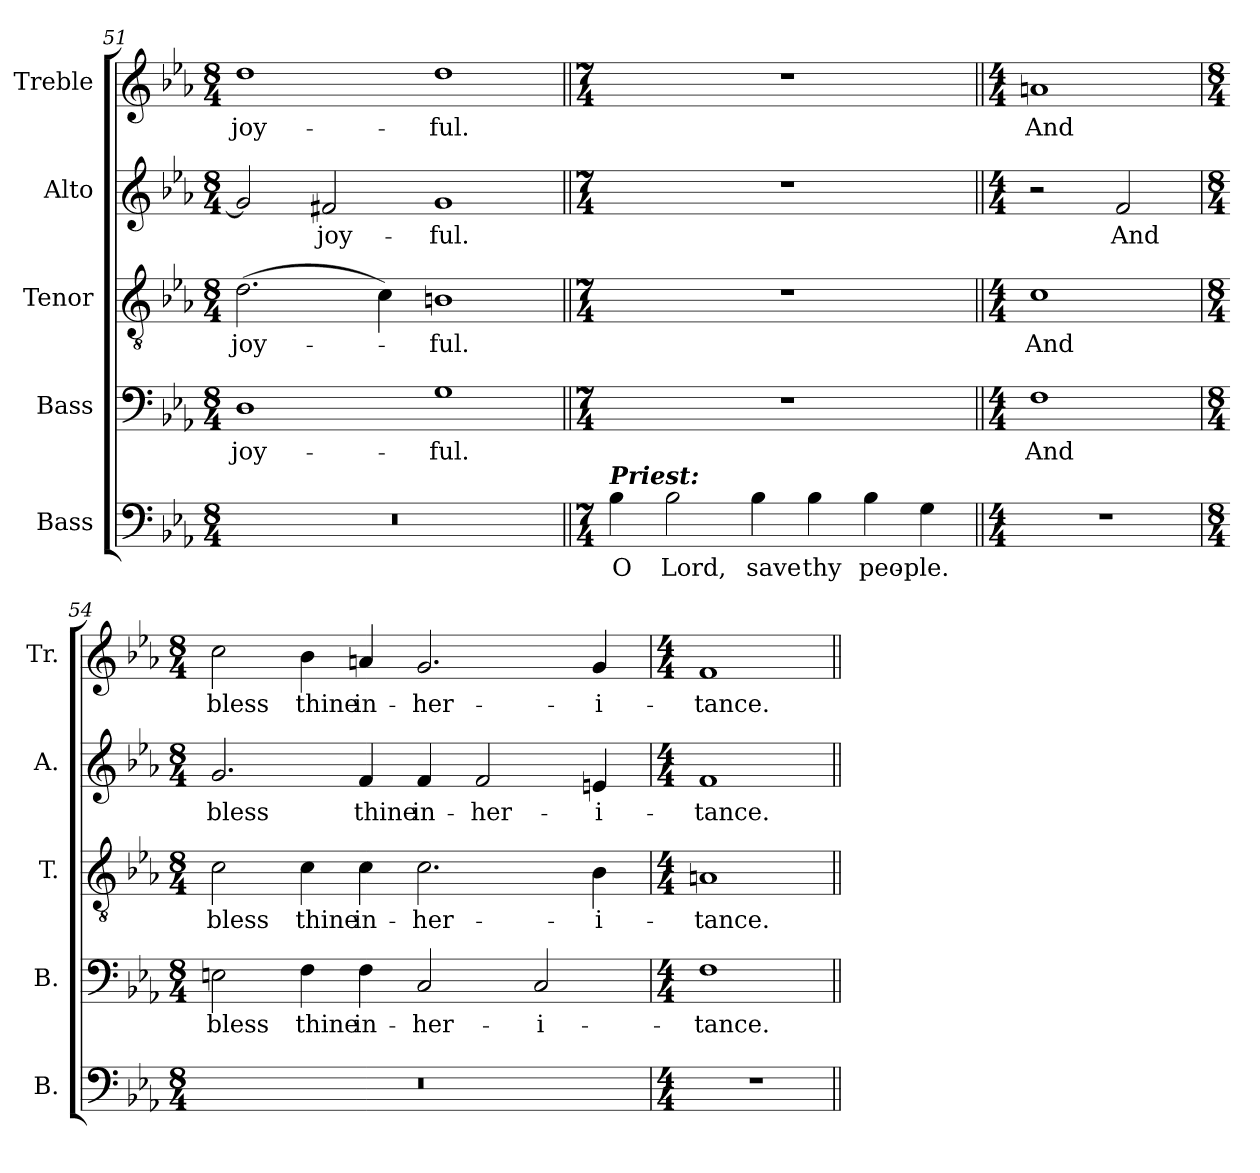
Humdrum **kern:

**kern	**text	**kern	**text	**kern	**text	**kern	**text	**kern	**text
*part5	*part5	*part4	*part4	*part3	*part3	*part2	*part2	*part1	*part1
*staff5	*staff5	*staff4	*staff4	*staff3	*staff3	*staff2	*staff2	*staff1	*staff1
*I"Bass	*	*I"Bass	*	*I"Tenor	*	*I"Alto	*	*I"Treble	*
*I'B.	*	*I'B.	*	*I'T.	*	*I'A.	*	*I'Tr.	*
*clefF4	*	*clefF4	*	*clefGv2	*	*clefG2	*	*clefG2	*
*	*	*	*	*ITrd7c12	*	*	*	*	*
*k[b-e-a-]	*	*k[b-e-a-]	*	*k[b-e-a-]	*	*k[b-e-a-]	*	*k[b-e-a-]	*
*E-:	*	*E-:	*	*E-:	*	*E-:	*	*E-:	*
*M8/4	*	*M8/4	*	*M8/4	*	*M8/4	*	*M8/4	*
=51	=51	=51	=51	=51	=51	=51	=51	=51	=51
!LO:N:vis=1	!	!	!	!	!	!	!	!	!
!	!	!	!LO:LY:b:color=#000000	!	!	!	!	!	!
!	!	!	!	!	!LO:LY:b:color=#000000	!	!	!	!
!	!	!	!	!	!	!	!	!	!LO:LY:b:color=#000000
0r	.	1Di	joy-	(2.Di\	joy-	2gi/]	.	1ddi	joy-
!	!	!	!	!	!	!	!LO:LY:b:color=#000000	!	!
.	.	.	.	.	.	2f#Xi/	joy-	.	.
.	.	.	.	4Ci\)	.	.	.	.	.
!	!	!	!LO:LY:b:color=#000000	!	!	!	!	!	!
!	!	!	!	!	!LO:LY:b:color=#000000	!	!	!	!
!	!	!	!	!	!	!	!LO:LY:b:color=#000000	!	!
!	!	!	!	!	!	!	!	!	!LO:LY:b:color=#000000
.	.	1Gi	-ful.	1BBni	-ful.	1gi	-ful.	1ddi	-ful.
!!LO:PB:g=z
=52||	=52||	=52||	=52||	=52||	=52||	=52||	=52||	=52||	=52||
*M7/4	*	*M7/4	*	*M7/4	*	*M7/4	*	*M7/4	*
!LO:TX:a:Bi:t=Priest&colon;	!	!	!	!	!	!	!	!	!
!	!LO:LY:b:color=#000000	!LO:N:vis=1	!	!LO:N:vis=1	!	!LO:N:vis=1	!	!LO:N:vis=1	!
4B-i\	O	1..r	.	1..r	.	1..r	.	1..r	.
!	!LO:LY:b:color=#000000	!	!	!	!	!	!	!	!
2B-i\	Lord,	.	.	.	.	.	.	.	.
!	!LO:LY:b:color=#000000	!	!	!	!	!	!	!	!
4B-i\	save	.	.	.	.	.	.	.	.
!	!LO:LY:b:color=#000000	!	!	!	!	!	!	!	!
4B-i\	thy	.	.	.	.	.	.	.	.
!	!LO:LY:b:color=#000000	!	!	!	!	!	!	!	!
4B-i\	peo-	.	.	.	.	.	.	.	.
!	!LO:LY:b:color=#000000	!	!	!	!	!	!	!	!
4Gi\	-ple.	.	.	.	.	.	.	.	.
!!LO:LB:g=z
=53||	=53||	=53||	=53||	=53||	=53||	=53||	=53||	=53||	=53||
*M4/4	*	*M4/4	*	*M4/4	*	*M4/4	*	*M4/4	*
!	!	!	!LO:LY:b:color=#000000	!	!	!	!	!	!
!	!	!	!	!	!LO:LY:b:color=#000000	!	!	!	!
!	!	!	!	!	!	!	!	!	!LO:LY:b:color=#000000
1r	.	1Fi	And	1Ci	And	2r	.	1ani	And
!	!	!	!	!	!	!	!LO:LY:b:color=#000000	!	!
.	.	.	.	.	.	2fi/	And	.	.
=54	=54	=54	=54	=54	=54	=54	=54	=54	=54
*M8/4	*	*M8/4	*	*M8/4	*	*M8/4	*	*M8/4	*
!LO:N:vis=1	!	!	!	!	!	!	!	!	!
!	!	!	!LO:LY:b:color=#000000	!	!	!	!	!	!
!	!	!	!	!	!LO:LY:b:color=#000000	!	!	!	!
!	!	!	!	!	!	!	!LO:LY:b:color=#000000	!	!
!	!	!	!	!	!	!	!	!	!LO:LY:b:color=#000000
0r	.	2Eni\	bless	2Ci\	bless	2.gi/	bless	2cci\	bless
!	!	!	!LO:LY:b:color=#000000	!	!	!	!	!	!
!	!	!	!	!	!LO:LY:b:color=#000000	!	!	!	!
!	!	!	!	!	!	!	!	!	!LO:LY:b:color=#000000
.	.	4Fi\	thine	4Ci\	thine	.	.	4b-i\	thine
!	!	!	!LO:LY:b:color=#000000	!	!	!	!	!	!
!	!	!	!	!	!LO:LY:b:color=#000000	!	!	!	!
!	!	!	!	!	!	!	!LO:LY:b:color=#000000	!	!
!	!	!	!	!	!	!	!	!	!LO:LY:b:color=#000000
.	.	4Fi\	in-	4Ci\	in-	4fi/	thine	4ani/	in-
!	!	!	!LO:LY:b:color=#000000	!	!	!	!	!	!
!	!	!	!	!	!LO:LY:b:color=#000000	!	!	!	!
!	!	!	!	!	!	!	!LO:LY:b:color=#000000	!	!
!	!	!	!	!	!	!	!	!	!LO:LY:b:color=#000000
.	.	2Ci/	-her-	2.Ci\	-her-	4fi/	in-	2.gi/	-her-
!	!	!	!	!	!	!	!LO:LY:b:color=#000000	!	!
.	.	.	.	.	.	2fi/	-her-	.	.
!	!	!	!LO:LY:b:color=#000000	!	!	!	!	!	!
.	.	2Ci/	-i-	.	.	.	.	.	.
!	!	!	!	!	!LO:LY:b:color=#000000	!	!	!	!
!	!	!	!	!	!	!	!LO:LY:b:color=#000000	!	!
!	!	!	!	!	!	!	!	!	!LO:LY:b:color=#000000
.	.	.	.	4BB-i\	-i-	4eni/	-i-	4gi/	-i-
=55	=55	=55	=55	=55	=55	=55	=55	=55	=55
*M4/4	*	*M4/4	*	*M4/4	*	*M4/4	*	*M4/4	*
!	!	!	!LO:LY:b:color=#000000	!	!	!	!	!	!
!	!	!	!	!	!LO:LY:b:color=#000000	!	!	!	!
!	!	!	!	!	!	!	!LO:LY:b:color=#000000	!	!
!	!	!	!	!	!	!	!	!	!LO:LY:b:color=#000000
1r	.	1Fi	-tance.	1AAni	-tance.	1fi	-tance.	1fi	-tance.
=||	=||	=||	=||	=||	=||	=||	=||	=||	=||
*-	*-	*-	*-	*-	*-	*-	*-	*-	*-
